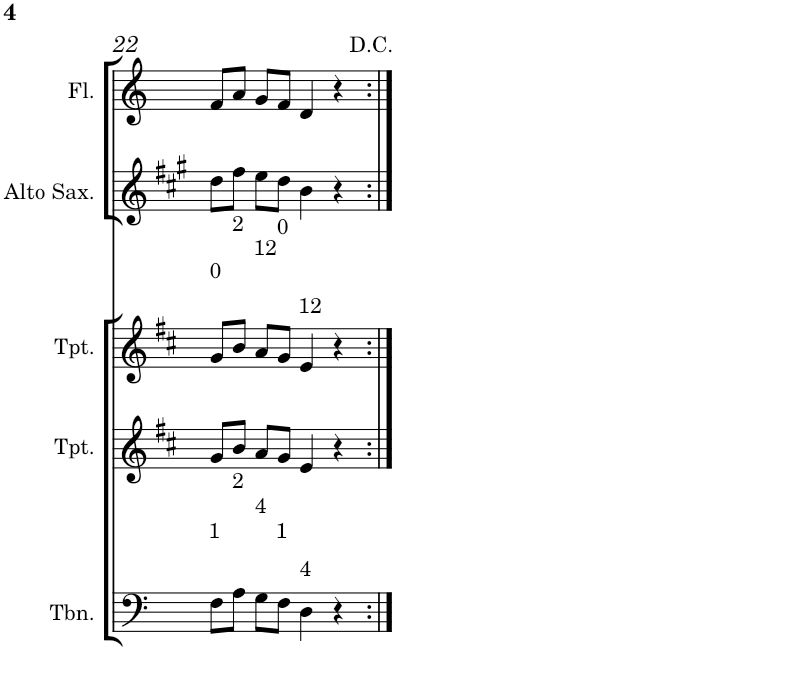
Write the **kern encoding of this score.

**kern	**kern	**kern	**kern	**kern
*part5	*part4	*part3	*part2	*part1
*staff5	*staff4	*staff3	*staff2	*staff1
*I"C clavF	*I"Bb	*I"Bb - Pirata	*I"Eb	*I"C clavG
!!LO:PB:g=z
*clefF4	*clefG2	*clefG2	*clefG2	*clefG2
*	*Trd1c2	*Trd1c2	*Trd5c9	*
*k[]	*k[f#c#]	*k[f#c#]	*k[f#c#g#]	*k[]
*M4/4	*M4/4	*M4/4	*M4/4	*M4/4
=22	=22	=22	=22	=22
!	!	!LO:TX:a:t=0	!	!
!LO:TX:a:t=1	!	!	!	!
8F\L	8g/L	8g/L	8dd\L	8f/L
!	!	!LO:TX:a:t=2	!	!
!LO:TX:a:t=2	!	!	!	!
8A\J	8b/J	8b/J	8ff#\J	8a/J
!	!	!LO:TX:a:t=12	!	!
!LO:TX:a:t=4	!	!	!	!
8G\L	8a/L	8a/L	8ee\L	8g/L
!	!	!LO:TX:a:t=0	!	!
!LO:TX:a:t=1	!	!	!	!
8F\J	8g/J	8g/J	8dd\J	8f/J
!	!	!LO:TX:a:t=12	!	!
!LO:TX:a:t=4	!	!	!	!
4D\	4e/	4e/	4b\	4d/
4r	4r	4r	4r	4r
=:|!	=:|!	=:|!	=:|!	=:|!
*-	*-	*-	*-	*-
